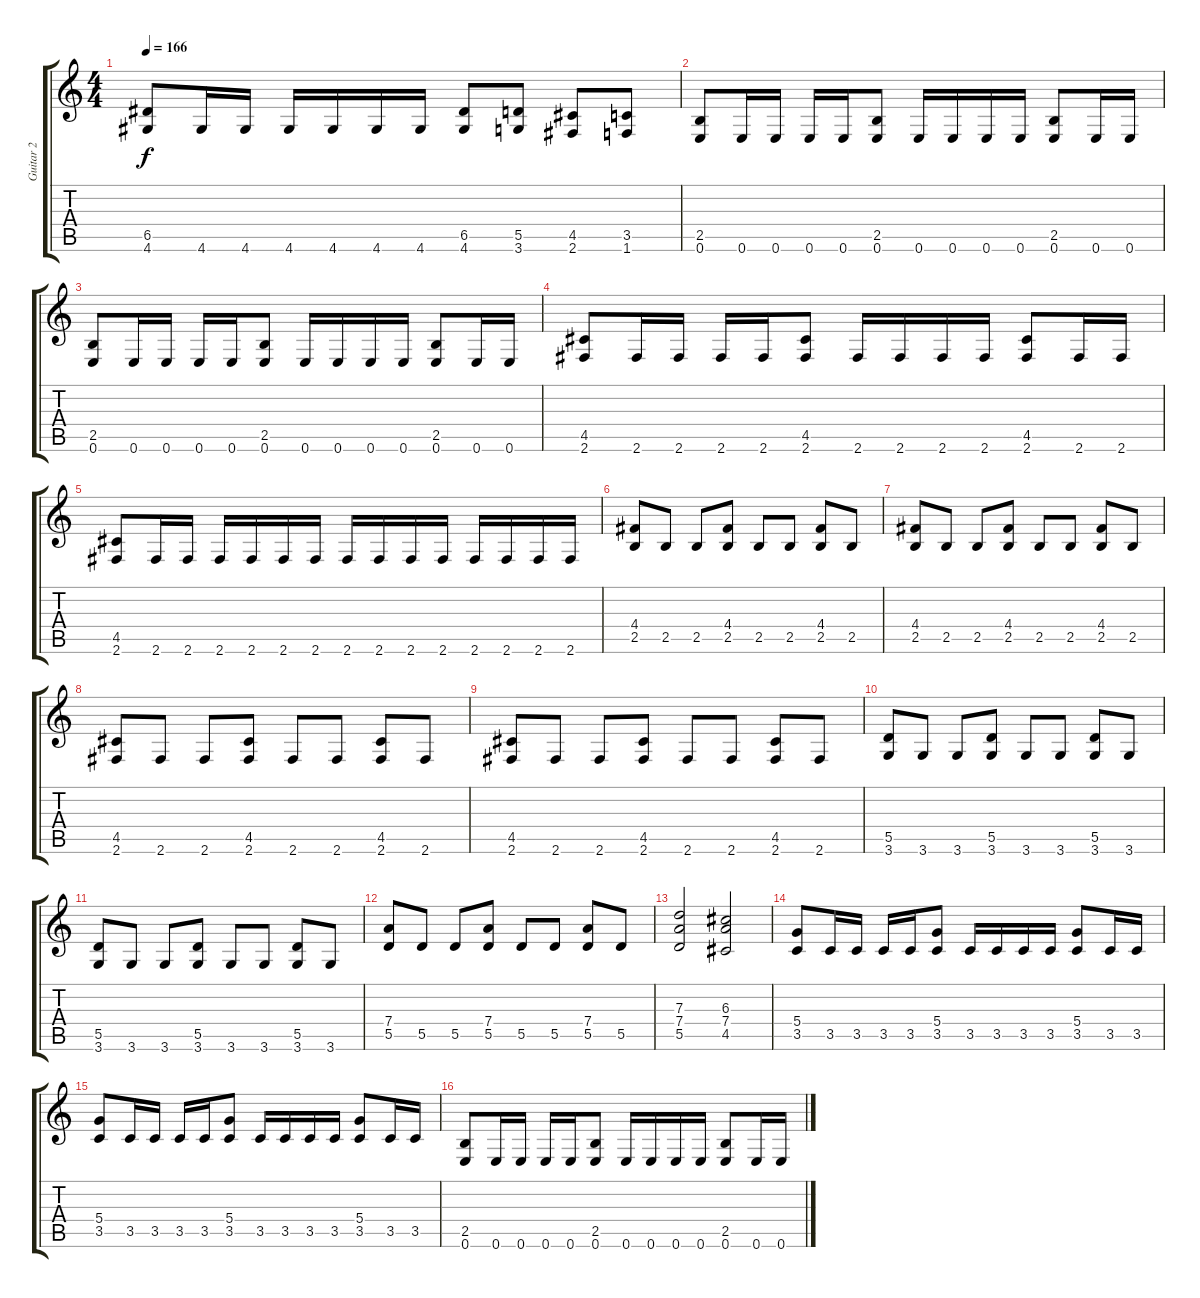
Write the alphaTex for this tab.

\track ("Guitar 2" "Guitar 2") {instrument distortionguitar}
\staff {score tabs}
\tuning (E4 B3 G3 D3 A2 E2) {hide}
\ts (4 4)
\tempo 166
\clef g2
\ks c
(6.5 4.6).8{dy f} 4.6.16 4.6.16 4.6.16 4.6.16 4.6.16 4.6.16 (6.5 4.6).8 (5.5 3.6).8 (4.5 2.6).8 (3.5 1.6).8 |
(2.5 0.6).8 0.6.16 0.6.16 0.6.16 0.6.16 (2.5 0.6).8 0.6.16 0.6.16 0.6.16 0.6.16 (2.5 0.6).8 0.6.16 0.6.16 |
(2.5 0.6).8 0.6.16 0.6.16 0.6.16 0.6.16 (2.5 0.6).8 0.6.16 0.6.16 0.6.16 0.6.16 (2.5 0.6).8 0.6.16 0.6.16 |
(4.5 2.6).8 2.6.16 2.6.16 2.6.16 2.6.16 (4.5 2.6).8 2.6.16 2.6.16 2.6.16 2.6.16 (4.5 2.6).8 2.6.16 2.6.16 |
(4.5 2.6).8 2.6.16 2.6.16 2.6.16 2.6.16 2.6.16 2.6.16 2.6.16 2.6.16 2.6.16 2.6.16 2.6.16 2.6.16 2.6.16 2.6.16 |
\section ("" "")
(4.4 2.5).8 2.5.8 2.5.8 (4.4 2.5).8 2.5.8 2.5.8 (4.4 2.5).8 2.5.8 |
(4.4 2.5).8 2.5.8 2.5.8 (4.4 2.5).8 2.5.8 2.5.8 (4.4 2.5).8 2.5.8 |
(4.5 2.6).8 2.6.8 2.6.8 (4.5 2.6).8 2.6.8 2.6.8 (4.5 2.6).8 2.6.8 |
(4.5 2.6).8 2.6.8 2.6.8 (4.5 2.6).8 2.6.8 2.6.8 (4.5 2.6).8 2.6.8 |
(5.5 3.6).8 3.6.8 3.6.8 (5.5 3.6).8 3.6.8 3.6.8 (5.5 3.6).8 3.6.8 |
(5.5 3.6).8 3.6.8 3.6.8 (5.5 3.6).8 3.6.8 3.6.8 (5.5 3.6).8 3.6.8 |
(7.4 5.5).8 5.5.8 5.5.8 (7.4 5.5).8 5.5.8 5.5.8 (7.4 5.5).8 5.5.8 |
(7.3 7.4 5.5).2 (6.3 7.4 4.5).2 |
\section ("" "")
(5.4 3.5).8 3.5.16 3.5.16 3.5.16 3.5.16 (5.4 3.5).8 3.5.16 3.5.16 3.5.16 3.5.16 (5.4 3.5).8 3.5.16 3.5.16 |
(5.4 3.5).8 3.5.16 3.5.16 3.5.16 3.5.16 (5.4 3.5).8 3.5.16 3.5.16 3.5.16 3.5.16 (5.4 3.5).8 3.5.16 3.5.16 |
(2.5 0.6).8 0.6.16 0.6.16 0.6.16 0.6.16 (2.5 0.6).8 0.6.16 0.6.16 0.6.16 0.6.16 (2.5 0.6).8 0.6.16 0.6.16
